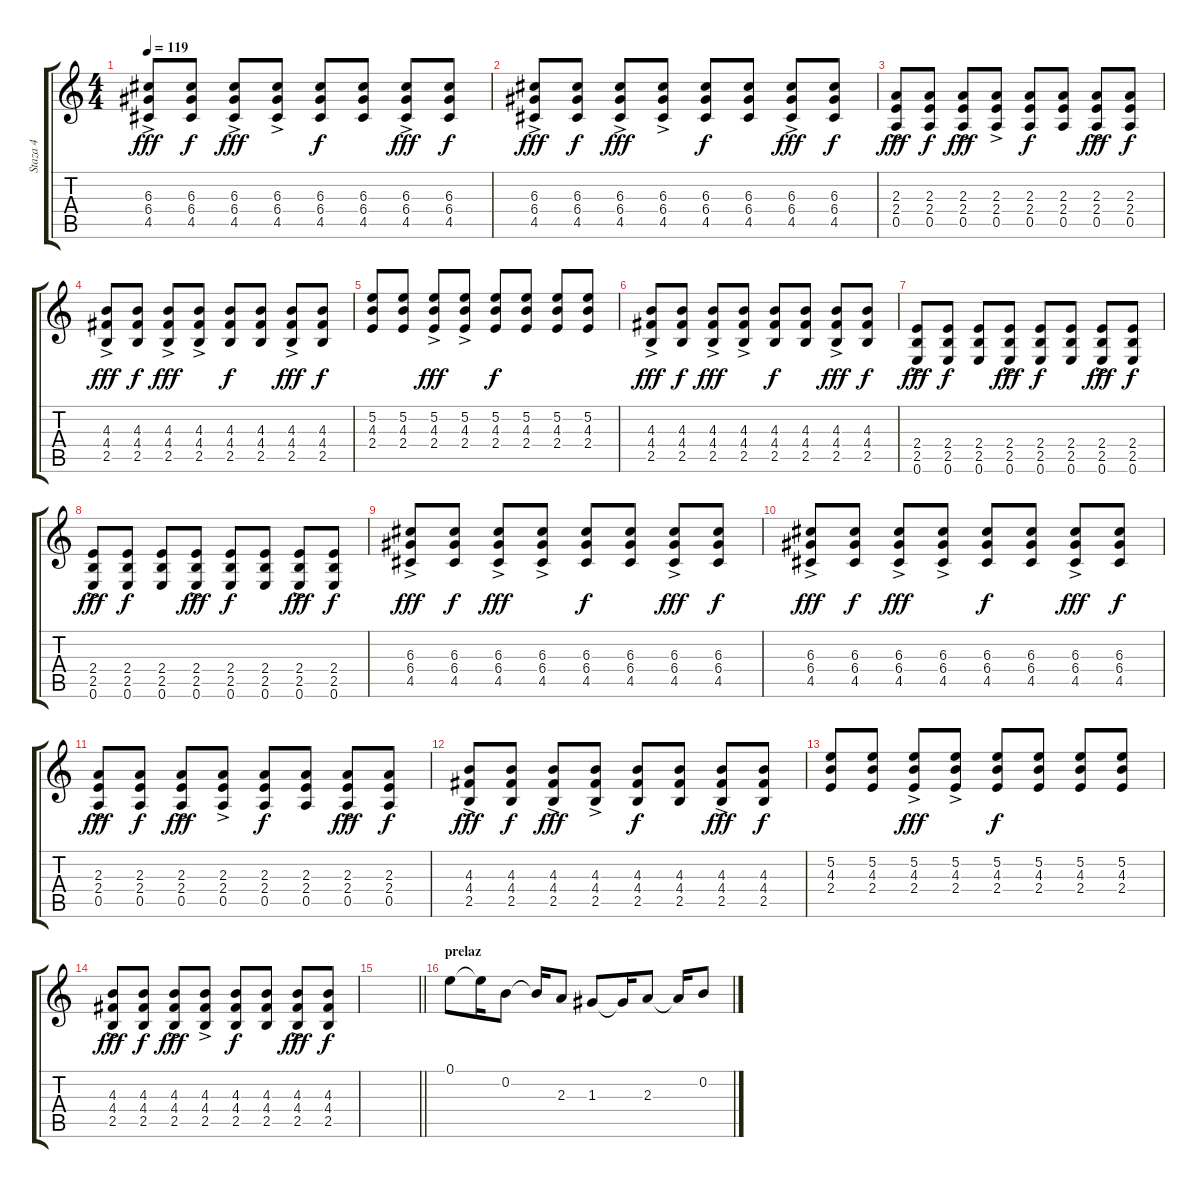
\track ("Staza 4" "Staza 4") {instrument distortionguitar}
\staff {score tabs}
\tuning (E4 B3 G3 D3 A2 E2) {hide}
\ts (4 4)
\tempo 119
\clef g2
\ks c
(6.3{ac} 6.4 4.5).8{dy fff} (6.3 6.4 4.5).8{dy f} (6.3 6.4{ac} 4.5).8{dy fff} (6.3 6.4 4.5{ac}).8 (6.3 6.4 4.5).8{dy f} (6.3 6.4 4.5).8 (6.3{ac} 6.4 4.5).8{dy fff} (6.3 6.4 4.5).8{dy f} |
(6.3{ac} 6.4 4.5).8{dy fff} (6.3 6.4 4.5).8{dy f} (6.3 6.4{ac} 4.5).8{dy fff} (6.3 6.4 4.5{ac}).8 (6.3 6.4 4.5).8{dy f} (6.3 6.4 4.5).8 (6.3{ac} 6.4 4.5).8{dy fff} (6.3 6.4 4.5).8{dy f} |
(2.3 2.4 0.5{ac}).8{dy fff} (2.3 2.4 0.5).8{dy f} (2.3 2.4{ac} 0.5).8{dy fff} (2.3 2.4{ac} 0.5).8 (2.3 2.4 0.5).8{dy f} (2.3 2.4 0.5).8 (2.3 2.4{ac} 0.5).8{dy fff} (2.3 2.4 0.5).8{dy f} |
(4.3 4.4 2.5{ac}).8{dy fff} (4.3 4.4 2.5).8{dy f} (4.3 4.4{ac} 2.5).8{dy fff} (4.3 4.4{ac} 2.5).8 (4.3 4.4 2.5).8{dy f} (4.3 4.4 2.5).8 (4.3 4.4{ac} 2.5).8{dy fff} (4.3 4.4 2.5).8{dy f} |
(5.2 4.3 2.4).8 (5.2 4.3 2.4).8 (5.2{ac} 4.3 2.4).8{dy fff} (5.2 4.3 2.4{ac}).8 (5.2 4.3 2.4).8{dy f} (5.2 4.3 2.4).8 (5.2 4.3 2.4).8 (5.2 4.3 2.4).8 |
(4.3 4.4 2.5{ac}).8{dy fff} (4.3 4.4 2.5).8{dy f} (4.3 4.4{ac} 2.5).8{dy fff} (4.3 4.4{ac} 2.5).8 (4.3 4.4 2.5).8{dy f} (4.3 4.4 2.5).8 (4.3 4.4{ac} 2.5).8{dy fff} (4.3 4.4 2.5).8{dy f} |
(2.4 2.5{ac} 0.6).8{dy fff} (2.4 2.5 0.6).8{dy f} (2.4 2.5 0.6).8 (2.4 2.5{ac} 0.6).8{dy fff} (2.4 2.5 0.6).8{dy f} (2.4 2.5 0.6).8 (2.4{ac} 2.5 0.6).8{dy fff} (2.4 2.5 0.6).8{dy f} |
(2.4 2.5{ac} 0.6).8{dy fff} (2.4 2.5 0.6).8{dy f} (2.4 2.5 0.6).8 (2.4 2.5{ac} 0.6).8{dy fff} (2.4 2.5 0.6).8{dy f} (2.4 2.5 0.6).8 (2.4{ac} 2.5 0.6).8{dy fff} (2.4 2.5 0.6).8{dy f} |
(6.3{ac} 6.4 4.5).8{dy fff} (6.3 6.4 4.5).8{dy f} (6.3 6.4{ac} 4.5).8{dy fff} (6.3 6.4 4.5{ac}).8 (6.3 6.4 4.5).8{dy f} (6.3 6.4 4.5).8 (6.3{ac} 6.4 4.5).8{dy fff} (6.3 6.4 4.5).8{dy f} |
(6.3{ac} 6.4 4.5).8{dy fff} (6.3 6.4 4.5).8{dy f} (6.3 6.4{ac} 4.5).8{dy fff} (6.3 6.4 4.5{ac}).8 (6.3 6.4 4.5).8{dy f} (6.3 6.4 4.5).8 (6.3{ac} 6.4 4.5).8{dy fff} (6.3 6.4 4.5).8{dy f} |
(2.3 2.4 0.5{ac}).8{dy fff} (2.3 2.4 0.5).8{dy f} (2.3 2.4{ac} 0.5).8{dy fff} (2.3 2.4{ac} 0.5).8 (2.3 2.4 0.5).8{dy f} (2.3 2.4 0.5).8 (2.3 2.4{ac} 0.5).8{dy fff} (2.3 2.4 0.5).8{dy f} |
(4.3 4.4 2.5{ac}).8{dy fff} (4.3 4.4 2.5).8{dy f} (4.3 4.4{ac} 2.5).8{dy fff} (4.3 4.4{ac} 2.5).8 (4.3 4.4 2.5).8{dy f} (4.3 4.4 2.5).8 (4.3 4.4{ac} 2.5).8{dy fff} (4.3 4.4 2.5).8{dy f} |
(5.2 4.3 2.4).8 (5.2 4.3 2.4).8 (5.2{ac} 4.3 2.4).8{dy fff} (5.2 4.3 2.4{ac}).8 (5.2 4.3 2.4).8{dy f} (5.2 4.3 2.4).8 (5.2 4.3 2.4).8 (5.2 4.3 2.4).8 |
(4.3 4.4 2.5{ac}).8{dy fff} (4.3 4.4 2.5).8{dy f} (4.3 4.4{ac} 2.5).8{dy fff} (4.3 4.4{ac} 2.5).8 (4.3 4.4 2.5).8{dy f} (4.3 4.4 2.5).8 (4.3 4.4{ac} 2.5).8{dy fff} (4.3 4.4 2.5).8{dy f} |
\barLineRight lightlight
|
\section ("" "prelaz")
0.1.8 0.1{t}.16 0.2.8 0.2{t}.16 2.3.8 1.3.8 1.3{t}.16 2.3.8 2.3{t}.16 0.2.8
